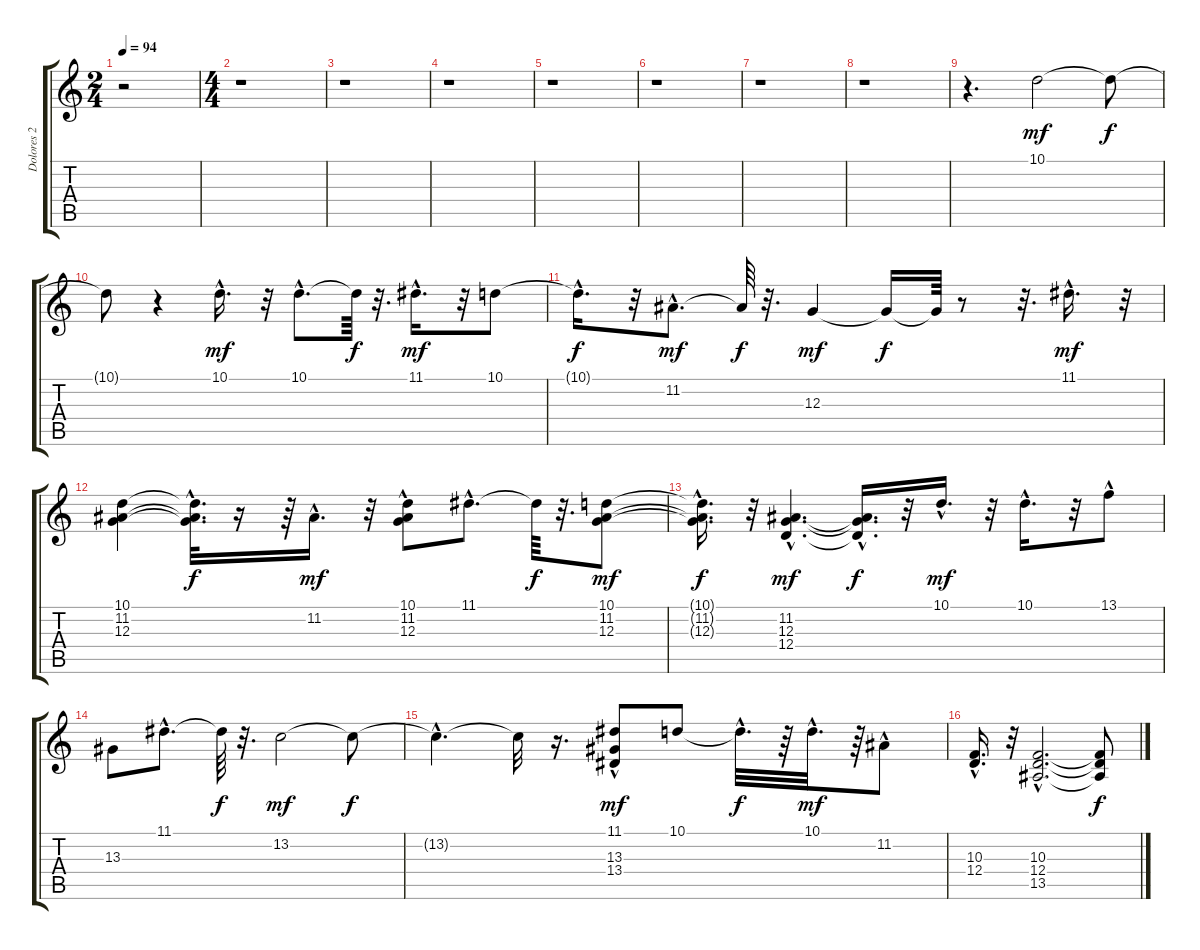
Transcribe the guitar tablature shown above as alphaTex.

\track ("Dolores 2" "Dolores 2") {instrument pad3polysynth}
\staff {score tabs}
\tuning (E4 B3 G3 D3 A2 E2) {hide}
\ts (2 4)
\tempo 94
\clef g2
\ks c
r.2{dy mf instrument pad3polysynth} |
\ts (4 4)
r.1 |
r.1 |
r.1 |
r.1 |
r.1 |
r.1 |
r.1 |
r.4{d} 10.1.2 10.1{t}.8{dy f} |
10.1{t}.8 r.4 10.1{hac}.16{d dy mf} r.32 10.1{hac}.8{d} 10.1{t}.64{dy f} r.32{d} 11.1{hac}.16{d dy mf} r.32 10.1.8 |
10.1{hac t}.16{d dy f} r.32 11.2{hac}.8{d dy mf} 11.2{t}.64{dy f} r.32{d} 12.3.4{dy mf} 12.3{t}.16{dy f} 12.3{t}.64 r.8 r.32{d} 11.1{hac}.16{d dy mf} r.32 |
(10.1 11.2 12.3).4 (10.1{hac t} 11.2{hac t} 12.3{hac t}).32{d dy f} r.16 r.64 11.2{hac}.16{d dy mf} r.32 (10.1{hac} 11.2 12.3).8 11.1{hac}.8{d} 11.1{t}.64{dy f} r.32{d} (10.1 11.2 12.3).8{dy mf} |
(10.1{hac t} 11.2{hac t} 12.3{hac t}).16{d dy f} r.32 (11.2{hac} 12.3{hac} 12.4{hac}).4{d dy mf} (11.2{hac t} 12.3{hac t} 12.4{hac t}).16{d dy f} r.32 10.1{hac}.16{d dy mf} r.32 10.1{hac}.16{d} r.32 13.1{hac}.8 |
13.3.8 11.1{hac}.8{d} 11.1{t}.64{dy f} r.32{d} 13.2.2{dy mf} 13.2{t}.8{dy f} |
13.2{hac t}.4{d} 13.2{t}.32 r.16{d} (11.1{hac} 13.3{hac} 13.4{hac}).8{dy mf} 10.1.8 10.1{hac t}.32{d dy f} r.64 10.1{hac}.32{d dy mf} r.64 11.2{hac}.8 |
(10.3{hac} 12.4{hac}).16{d} r.32 (10.3{hac} 12.4{hac} 13.5{hac}).2{d} (10.3{t} 12.4{t} 13.5{t}).8{dy f}
